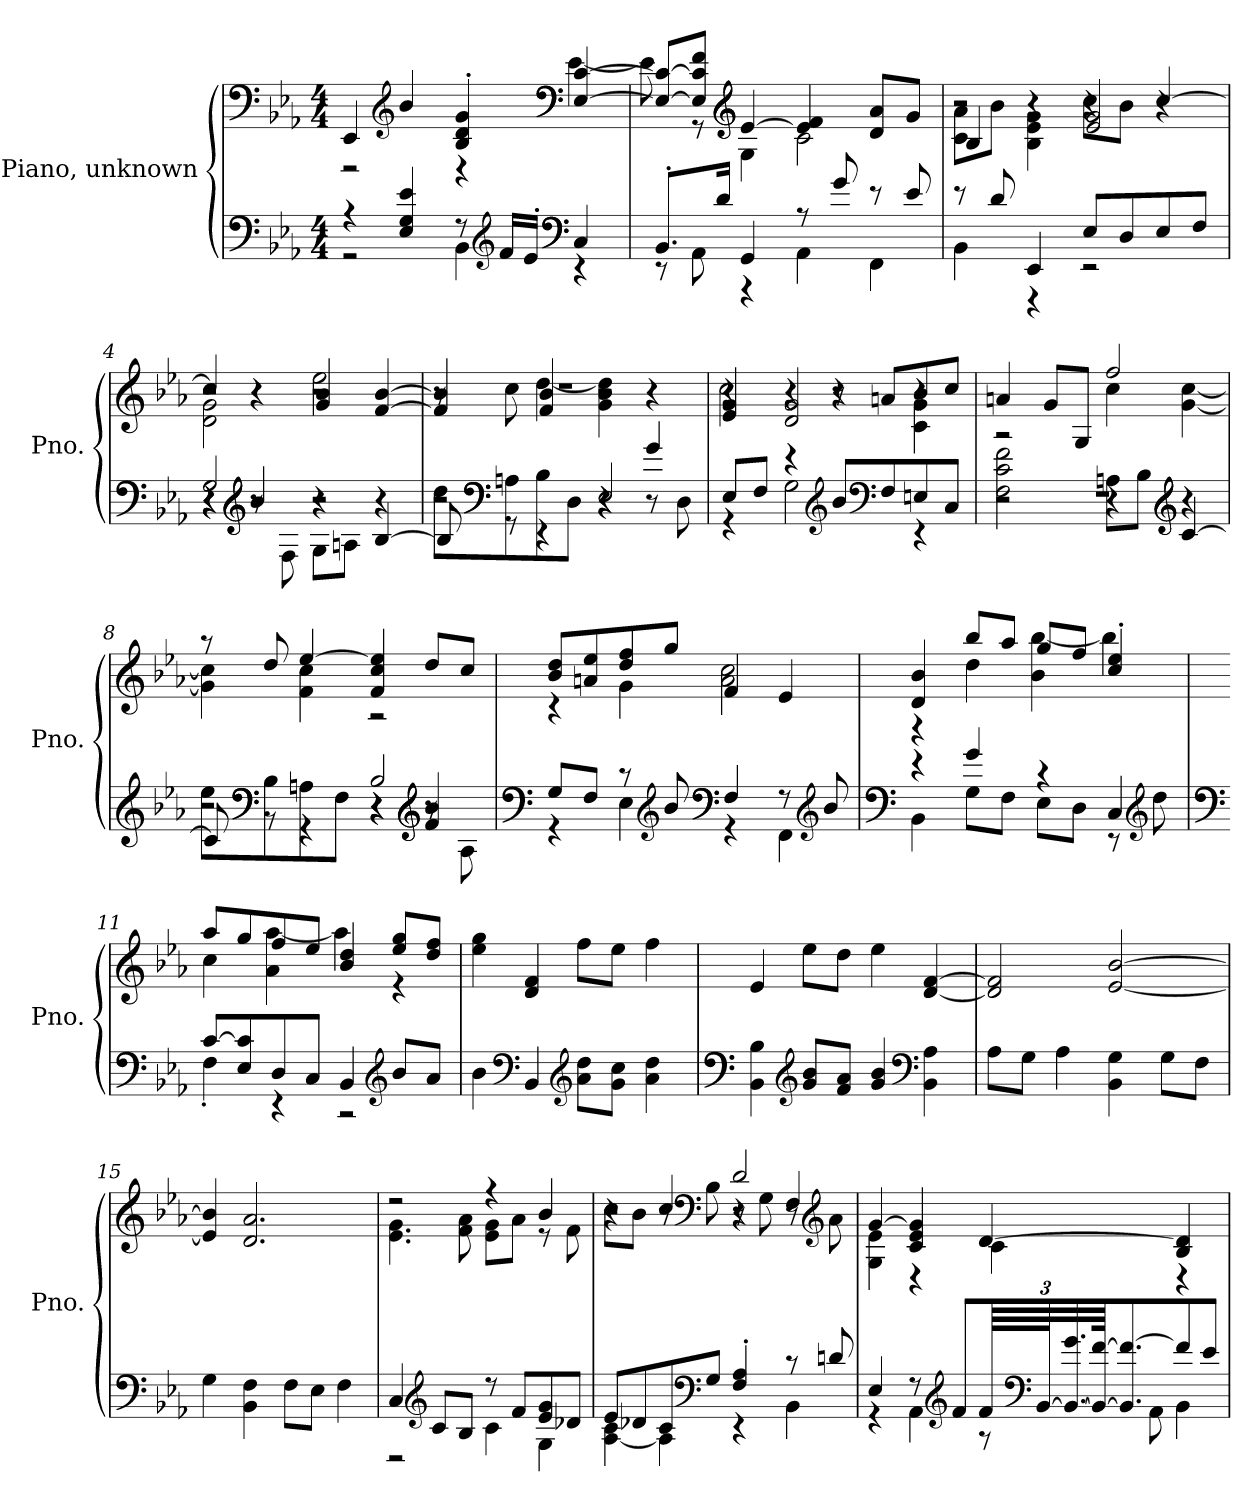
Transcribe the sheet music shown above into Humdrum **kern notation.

**kern	**kern
*part1	*part1
*staff2	*staff1
*I"Piano, unknown	*
*I'Pno.	*
*clefF4	*clefF4
*k[b-e-a-]	*k[b-e-a-]
*M4/4	*M4/4
*MM120	*MM120
=1	=1
*^	*^
4r	2r	4EE-/	2r
*	*	*clefG2	*
4E-/ 4G/ 4e-/	.	4b-/	.
8r	4BB-\	4B-/' 4d/' 4g/'	4r
*clefG2	*	*	*
16f/LL	.	.	.
16e-'/JJ	.	.	.
*clefF4	*	*clefF4	*
4C/	4r	[4E-/ [4c/	[4e-\
=2	=2	=2	=2
8.BB-'/L	8r	8E-/_ 8c/_L	8e-\]
.	8AA-\	8E-/] 8c/] 8f/J	8r
16d/Jk	.	.	.
*	*	*clefG2	*
4GG/	4r	[4e-/	4G\
8r	4AA-\	4e-/] 4f/	2c\
8g/	.	.	.
8r	4FF\	8d/ 8a-/L	.
8e-/	.	8g/J	.
=3	=3	=3	=3
*	*	*	*^
8r	4BB-\	2r	8c\ 8a-\L	4B-/
8d/	.	.	8b-\J	.
4EE-/	4r	.	4B-\ 4e-\ 4g\	4r
8E-/L	2r	4r	8cc\L	2e-/ 2g/
8D/	.	.	8b-\J	.
8E-/	.	[4cc/	4r	.
8F/J	.	.	.	.
!!LO:LB:g=z	!!	!!
=4	=4	=4	=4	=4
*	*^	*	*	*
4r	4r	2G/	4cc/]	2d\ 2g\	2r
*clefG2	*	*	*	*	*
4b-/	8r	.	4r	.	.
.	8F\	.	.	.	.
2r	8G\L	4r	2r	2ee-\	4g/ 4b-/
.	8An\J	.	.	.	.
.	4r	[4B-/	.	.	[4f/ [4b-/
=5	=5	=5	=5	=5	=5
2r	8dd\L	8B-/]	1r	8r	4f/] 4b-/]
*clefF4	*	*	*	*	*
.	8An\	8r	.	8cc\	.
.	8B-\	4r	.	[4dd\	4f/ 4b-/
.	8D\J	.	.	.	.
4r	4r	2E-/	.	4g\ 4b-\ 4dd\]	2r
4g/	8r	.	.	4r	.
.	8D\	.	.	.	.
*	*v	*v	*	*	*
=6	=6	=6	=6	=6
8E-/L	4r	4e-/ 4g/	2cc\	4r
8F/J	.	.	.	.
4r	2G\	4r	.	2d/ 2g/
*clefG2	*	*	*	*
8b-/L	.	8r	4r	.
*clefF4	*	*	*	*
8F/	.	8an/L	.	.
8En/	4r	8b-/	4c\ 4g\	4r
8C/J	.	8cc/J	.	.
*	*	*	*v	*v
=7	=7	=7	=7
*	*^	*	*
1r	2F\ 2c\ 2f\	2r	4an/	2r
.	.	.	8g/L	.
.	.	.	8G/J	.
.	8An\L	4r	2ff/	4cc\
.	8B-\J	.	.	.
*clefG2	*	*	*	*
.	4r	[4c/	.	[4g\ [4cc\
!!LO:LB:g=z	!!
=8	=8	=8	=8	=8
2r	8ee-\L	8c/]	8r	4g\] 4cc\]
*clefF4	*	*	*	*
.	8B-\	8r	8dd/	.
.	8An\	4r	[4ee-/	4f\ 4cc\
.	8F\J	.	.	.
4r	4r	2B-/	4f/ 4cc/ 4ee-/]	2r
*clefG2	*	*	*	*
4f/ 4b-/	8r	.	8dd/L	.
.	8A\	.	8cc/J	.
*v	*v	*v	*	*
=9	=9	=9
*clefF4	*	*
*^	*	*
8G/L	4r	8b-/ 8dd/L	4r
8F/J	.	8an/ 8ee-/	.
8r	4E-\	8dd/ 8ff/	4g\
*clefG2	*	*	*
8b-/	.	8gg/J	.
*clefF4	*	*	*
4F/	4r	4f/	2a\ 2cc\
8r	4FF\	4e-/	.
*clefG2	*	*	*
8b-/	.	.	.
=10	=10	=10	=10
*clefF4	*	*	*
4r	4BB-\	4d/ 4b-/	4r
4g/	8G\L	8bb-/L	4dd\
.	8F\J	8aa-/J	.
4r	8E-\L	8gg/L	4b-\ [4bb-\
.	8D\J	8ff/J	.
4C/	8r	4cc/' 4ee-/'	4bb-\]
*clefG2	*	*	*
.	8dd\	.	.
!!LO:LB:g=z	!!
=11	=11	=11	=11
*clefF4	*	*	*
[8c/L	4F'\	8aa-/L	4cc\
8E-/ 8c/]	.	8gg/	.
8D/	4r	8ff/	4a-\ [4aa-\
8C/J	.	8ee-/J	.
4BB-/	2r	4b-/ 4dd/	4aa-\]
*clefG2	*	*	*
8b-/L	.	8ee-/ 8gg/L	4r
8a-/J	.	8dd/ 8ff/J	.
*v	*v	*	*
*	*v	*v
=12	=12
4b-\	4ee-\ 4gg\
*clefF4	*
4BB-/	4d/ 4f/
*clefG2	*
8a-\ 8dd\L	8ff\L
8g\ 8cc\J	8ee-\J
4a-\ 4dd\	4ff\
=13	=13
*clefF4	*
4BB-\ 4B-\	4e-/
*clefG2	*
8g/ 8b-/L	8ee-\L
8f/ 8a-/J	8dd\J
4g/ 4b-/	4ee-\
*clefF4	*
4BB-\ 4A-\	[4d/ [4f/
=14	=14
8A-\L	2d/] 2f/]
8G\J	.
4A-\	.
4BB-\ 4G\	[2e-/ [2b-/
8G\L	.
8F\J	.
=15	=15
4G\	4e-/] 4b-/]
4BB-\ 4F\	2.d/ 2.a-/
8F\L	.
8E-\J	.
4F\	.
!!LO:LB:g=z
=16	=16
*^	*^
4C/	2r	2r	4.e-\ 4.g\
*clefG2	*	*	*
8c/L	.	.	.
8B-/J	.	.	8f\ 8a-\
8r	4c\	4r	8e-\ 8g\L
8f/L	.	.	8a-\J
8e-/ 8g/	4G\	4b-/	8r
8d-X/J	.	.	8f\
=17	=17	=17	=17
*	*	*	*^
8e-/L	[4A-\ 4c\	4r	8cc\L	2r
8d-X/	.	.	8b-\J	.
8c/	4A-\]	4cc/	8r	.
*clefF4	*	*clefF4	*	*
8G/J	.	.	8B-\	.
4F/' 4A-/'	4r	2d/	8r	4r
.	.	.	8G\	.
8r	4BB-\	.	8r	4F/
*	*	*clefG2	*	*
8dn/	.	.	8a-\	.
*	*	*	*v	*v
=18	=18	=18	=18
4E-/	4r	[4g/	4G\ 4e-\
8r	4AA-\	4c/ 4e-/ 4g/]	4r
*clefG2	*	*	*
8f/L	.	.	.
*Xbrackettup	*	*	*
96f/LLL	8r	[4d/	4c\
*clefF4	*	*	*
[96BB-/J	.	.	.
48.BB-/_ 48.g/	.	.	.
96BB-/_ [96f/JJK	.	.	.
8.BB-/] 8.f/_	.	.	.
.	8AA-\	.	.
8f/]	4BB-\	4B-/ 4d/]	4r
8e-/J	.	.	.
*v	*v	*	*
*	*v	*v
=	=
*-	*-
